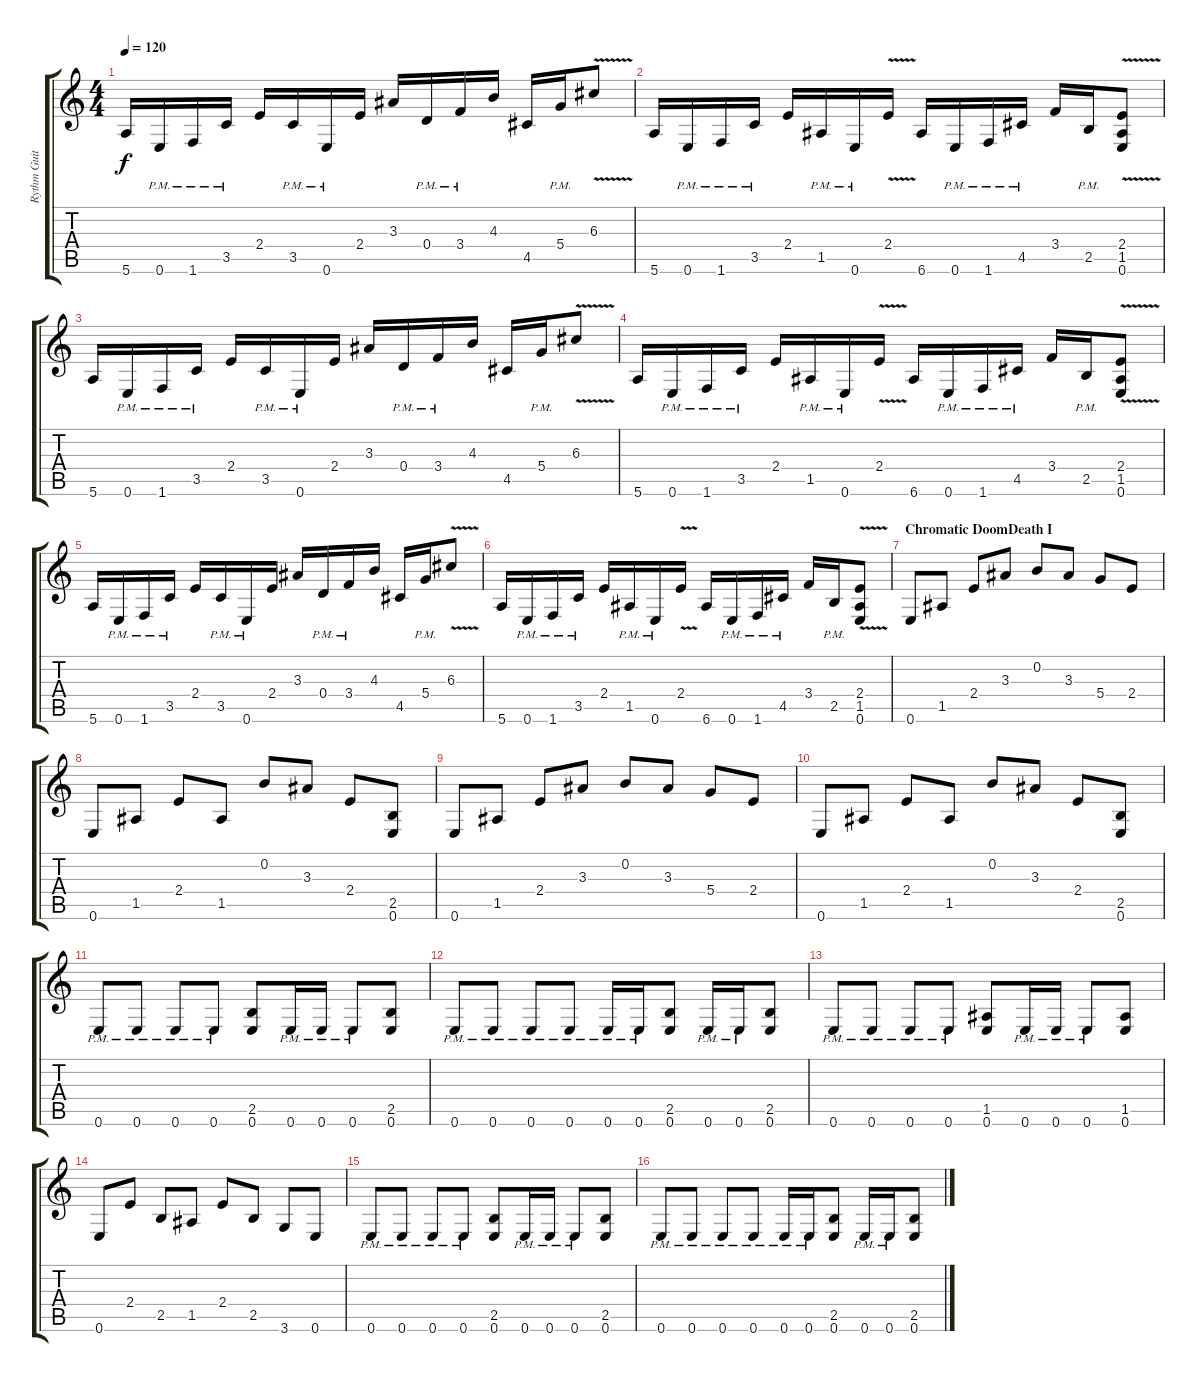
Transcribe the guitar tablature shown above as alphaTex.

\track ("Rythm Guitars" "Rythm Guit") {instrument distortionguitar}
\staff {score tabs}
\tuning (E4 B3 G3 D3 A2 E2) {hide}
\ts (4 4)
\tempo 120
\clef g2
\ks c
5.6.16{dy f} 0.6{pm}.16 1.6{pm}.16 3.5{pm}.16 2.4.16 3.5{pm}.16 0.6{pm}.16 2.4.16 3.3.16 0.4{pm}.16 3.4{pm}.16 4.3.16 4.5.16 5.4{pm}.16 6.3{v}.8 |
5.6.16 0.6{pm}.16 1.6{pm}.16 3.5{pm}.16 2.4.16 1.5{pm}.16 0.6{pm}.16 2.4{v}.16 6.6.16 0.6{pm}.16 1.6{pm}.16 4.5{pm}.16 3.4.16 2.5{pm}.16 (2.4{v} 1.5{v} 0.6{v}).8 |
5.6.16{volume 15} 0.6{pm}.16 1.6{pm}.16 3.5{pm}.16 2.4.16 3.5{pm}.16 0.6{pm}.16 2.4.16 3.3.16 0.4{pm}.16 3.4{pm}.16 4.3.16 4.5.16 5.4{pm}.16 6.3{v}.8 |
5.6.16 0.6{pm}.16 1.6{pm}.16 3.5{pm}.16 2.4.16 1.5{pm}.16 0.6{pm}.16 2.4{v}.16 6.6.16 0.6{pm}.16 1.6{pm}.16 4.5{pm}.16 3.4.16 2.5{pm}.16 (2.4{v} 1.5{v} 0.6{v}).8 |
5.6.16 0.6{pm}.16 1.6{pm}.16 3.5{pm}.16 2.4.16 3.5{pm}.16 0.6{pm}.16 2.4.16 3.3.16 0.4{pm}.16 3.4{pm}.16 4.3.16 4.5.16 5.4{pm}.16 6.3{v}.8 |
5.6.16 0.6{pm}.16 1.6{pm}.16 3.5{pm}.16 2.4.16 1.5{pm}.16 0.6{pm}.16 2.4{v}.16 6.6.16 0.6{pm}.16 1.6{pm}.16 4.5{pm}.16 3.4.16 2.5{pm}.16 (2.4{v} 1.5{v} 0.6{v}).8 |
\section ("" "Chromatic DoomDeath I")
0.6.8 1.5.8 2.4.8 3.3.8 0.2.8 3.3.8 5.4.8 2.4.8 |
0.6.8 1.5.8 2.4.8 1.5.8 0.2.8 3.3.8 2.4.8 (2.5 0.6).8 |
0.6.8 1.5.8 2.4.8 3.3.8 0.2.8 3.3.8 5.4.8 2.4.8 |
0.6.8 1.5.8 2.4.8 1.5.8 0.2.8 3.3.8 2.4.8 (2.5 0.6).8 |
0.6{pm}.8 0.6{pm}.8 0.6{pm}.8 0.6{pm}.8 (2.5 0.6).8 0.6{pm}.16 0.6{pm}.16 0.6{pm}.8 (2.5 0.6).8 |
0.6{pm}.8 0.6{pm}.8 0.6{pm}.8 0.6{pm}.8 0.6{pm}.16 0.6{pm}.16 (2.5 0.6).8 0.6{pm}.16 0.6{pm}.16 (2.5 0.6).8 |
0.6{pm}.8 0.6{pm}.8 0.6{pm}.8 0.6{pm}.8 (1.5 0.6).8 0.6{pm}.16 0.6{pm}.16 0.6{pm}.8 (1.5 0.6).8 |
0.6.8 2.4.8 2.5.8 1.5.8 2.4.8 2.5.8 3.6.8 0.6.8 |
0.6{pm}.8 0.6{pm}.8 0.6{pm}.8 0.6{pm}.8 (2.5 0.6).8 0.6{pm}.16 0.6{pm}.16 0.6{pm}.8 (2.5 0.6).8 |
0.6{pm}.8 0.6{pm}.8 0.6{pm}.8 0.6{pm}.8 0.6{pm}.16 0.6{pm}.16 (2.5 0.6).8 0.6{pm}.16 0.6{pm}.16 (2.5 0.6).8
